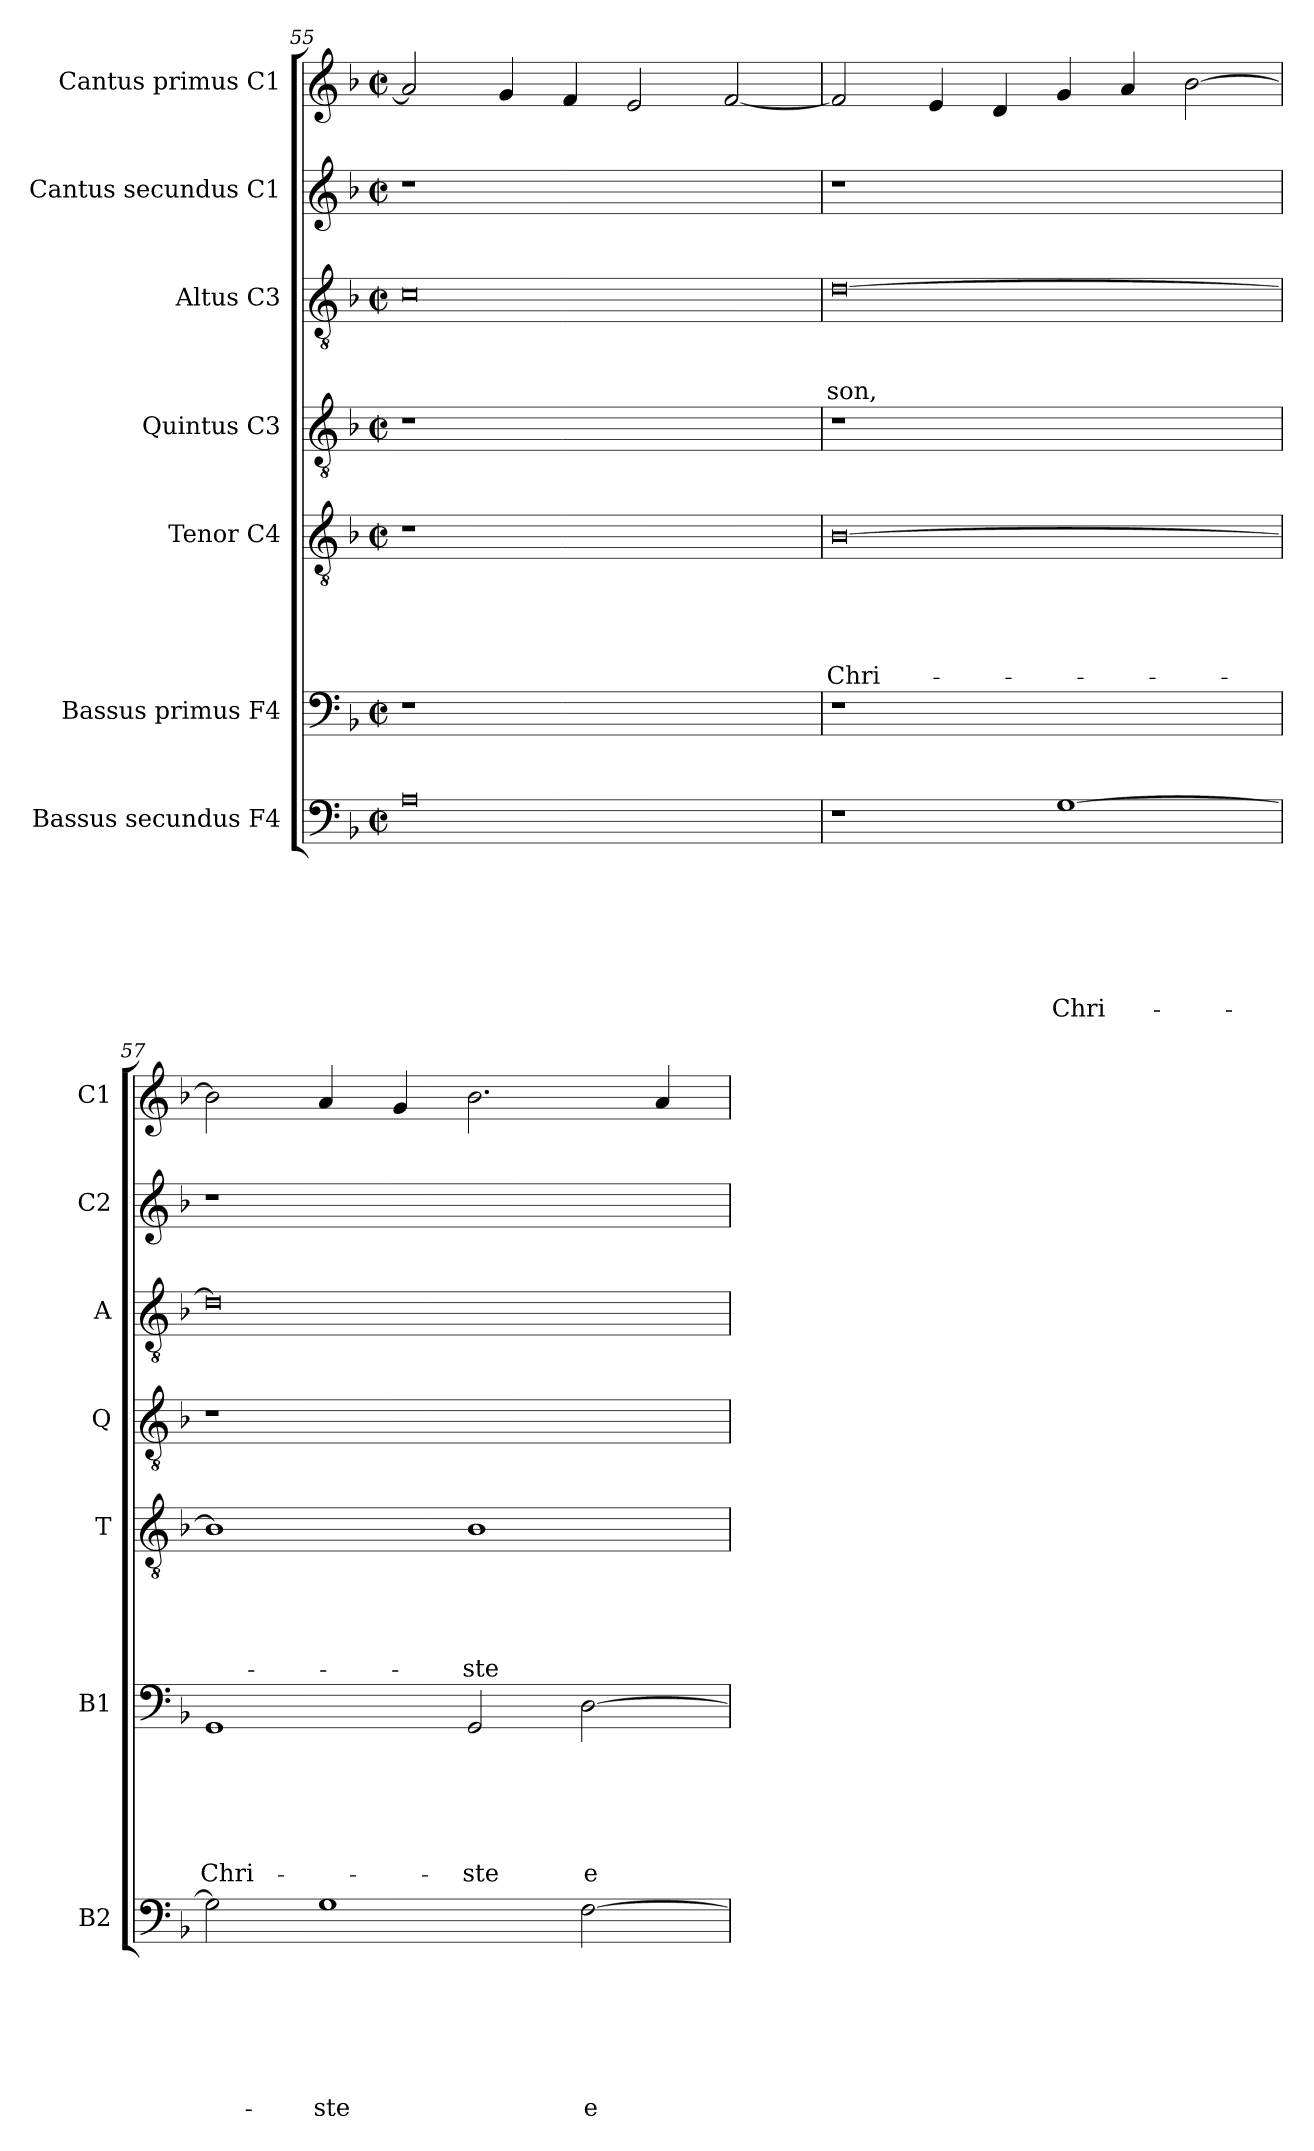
**kern	**text	**text	**text	**text	**text	**text	**text	**kern	**text	**text	**text	**text	**text	**text	**kern	**text	**text	**text	**text	**text	**kern	**kern	**text	**text	**text	**kern	**kern
*part7	*part7	*part7	*part7	*part7	*part7	*part7	*part7	*part6	*part6	*part6	*part6	*part6	*part6	*part6	*part5	*part5	*part5	*part5	*part5	*part5	*part4	*part3	*part3	*part3	*part3	*part2	*part1
*staff7	*staff7	*staff7	*staff7	*staff7	*staff7	*staff7	*staff7	*staff6	*staff6	*staff6	*staff6	*staff6	*staff6	*staff6	*staff5	*staff5	*staff5	*staff5	*staff5	*staff5	*staff4	*staff3	*staff3	*staff3	*staff3	*staff2	*staff1
*I"Bassus secundus F4	*	*	*	*	*	*	*	*I"Bassus primus F4	*	*	*	*	*	*	*I"Tenor C4	*	*	*	*	*	*I"Quintus C3	*I"Altus C3	*	*	*	*I"Cantus secundus C1	*I"Cantus  primus C1
*I'B2	*	*	*	*	*	*	*	*I'B1	*	*	*	*	*	*	*I'T	*	*	*	*	*	*I'Q	*I'A	*	*	*	*I'C2	*I'C1
*clefF4	*	*	*	*	*	*	*	*clefF4	*	*	*	*	*	*	*clefGv2	*	*	*	*	*	*clefGv2	*clefGv2	*	*	*	*clefG2	*clefG2
*k[b-]	*	*	*	*	*	*	*	*k[b-]	*	*	*	*	*	*	*k[b-]	*	*	*	*	*	*k[b-]	*k[b-]	*	*	*	*k[b-]	*k[b-]
*d:	*	*	*	*	*	*	*	*d:	*	*	*	*	*	*	*d:	*	*	*	*	*	*d:	*d:	*	*	*	*d:	*d:
*M2/2	*	*	*	*	*	*	*	*M2/2	*	*	*	*	*	*	*M2/2	*	*	*	*	*	*M2/2	*M2/2	*	*	*	*M2/2	*M2/2
*met(c|)	*	*	*	*	*	*	*	*met(c|)	*	*	*	*	*	*	*met(c|)	*	*	*	*	*	*met(c|)	*met(c|)	*	*	*	*met(c|)	*met(c|)
=55	=55	=55	=55	=55	=55	=55	=55	=55	=55	=55	=55	=55	=55	=55	=55	=55	=55	=55	=55	=55	=55	=55	=55	=55	=55	=55	=55
0A	.	.	.	.	.	.	.	1r	.	.	.	.	.	.	1r	.	.	.	.	.	1r	0c	.	.	.	1r	2a/]
.	.	.	.	.	.	.	.	.	.	.	.	.	.	.	.	.	.	.	.	.	.	.	.	.	.	.	4g/
.	.	.	.	.	.	.	.	.	.	.	.	.	.	.	.	.	.	.	.	.	.	.	.	.	.	.	4f/
.	.	.	.	.	.	.	.	1ryy	.	.	.	.	.	.	1ryy	.	.	.	.	.	1ryy	.	.	.	.	1ryy	2e/
.	.	.	.	.	.	.	.	.	.	.	.	.	.	.	.	.	.	.	.	.	.	.	.	.	.	.	[2f/
=56	=56	=56	=56	=56	=56	=56	=56	=56	=56	=56	=56	=56	=56	=56	=56	=56	=56	=56	=56	=56	=56	=56	=56	=56	=56	=56	=56
!	!	!	!	!	!	!	!	!	!	!	!	!	!	!	!	!	!	!	!	!LO:LY:b	!	!	!	!	!LO:LY:b	!	!
1r	.	.	.	.	.	.	.	1r	.	.	.	.	.	.	[0B-	.	.	.	.	Chri-	1r	[0d	.	.	-son,	1r	2f/]
.	.	.	.	.	.	.	.	.	.	.	.	.	.	.	.	.	.	.	.	.	.	.	.	.	.	.	4e/
.	.	.	.	.	.	.	.	.	.	.	.	.	.	.	.	.	.	.	.	.	.	.	.	.	.	.	4d/
!	!	!	!	!	!	!	!LO:LY:b	!	!	!	!	!	!	!	!	!	!	!	!	!	!	!	!	!	!	!	!
[1G	.	.	.	.	.	.	Chri-	1ryy	.	.	.	.	.	.	.	.	.	.	.	.	1ryy	.	.	.	.	1ryy	4g/
.	.	.	.	.	.	.	.	.	.	.	.	.	.	.	.	.	.	.	.	.	.	.	.	.	.	.	4a/
.	.	.	.	.	.	.	.	.	.	.	.	.	.	.	.	.	.	.	.	.	.	.	.	.	.	.	[2b-\
=57	=57	=57	=57	=57	=57	=57	=57	=57	=57	=57	=57	=57	=57	=57	=57	=57	=57	=57	=57	=57	=57	=57	=57	=57	=57	=57	=57
!	!	!	!	!	!	!	!	!	!	!	!	!	!	!LO:LY:b	!	!	!	!	!	!	!	!	!	!	!	!	!
2G\]	.	.	.	.	.	.	.	1GG	.	.	.	.	.	Chri-	1B-]	.	.	.	.	.	1r	0d]	.	.	.	1r	2b-\]
!	!	!	!	!	!	!	!LO:LY:b	!	!	!	!	!	!	!	!	!	!	!	!	!	!	!	!	!	!	!	!
1G	.	.	.	.	.	.	-ste	.	.	.	.	.	.	.	.	.	.	.	.	.	.	.	.	.	.	.	4a/
.	.	.	.	.	.	.	.	.	.	.	.	.	.	.	.	.	.	.	.	.	.	.	.	.	.	.	4g/
!	!	!	!	!	!	!	!	!	!	!	!	!	!	!LO:LY:b	!	!	!	!	!	!LO:LY:b	!	!	!	!	!	!	!
.	.	.	.	.	.	.	.	2GG/	.	.	.	.	.	-ste	1B-	.	.	.	.	-ste	1ryy	.	.	.	.	1ryy	2.b-\
!	!	!	!	!	!	!	!LO:LY:b	!	!	!	!	!	!	!LO:LY:b	!	!	!	!	!	!	!	!	!	!	!	!	!
[2F\	.	.	.	.	.	.	e-	[2D\	.	.	.	.	.	e-	.	.	.	.	.	.	.	.	.	.	.	.	.
.	.	.	.	.	.	.	.	.	.	.	.	.	.	.	.	.	.	.	.	.	.	.	.	.	.	.	4a/
=	=	=	=	=	=	=	=	=	=	=	=	=	=	=	=	=	=	=	=	=	=	=	=	=	=	=	=
*-	*-	*-	*-	*-	*-	*-	*-	*-	*-	*-	*-	*-	*-	*-	*-	*-	*-	*-	*-	*-	*-	*-	*-	*-	*-	*-	*-
